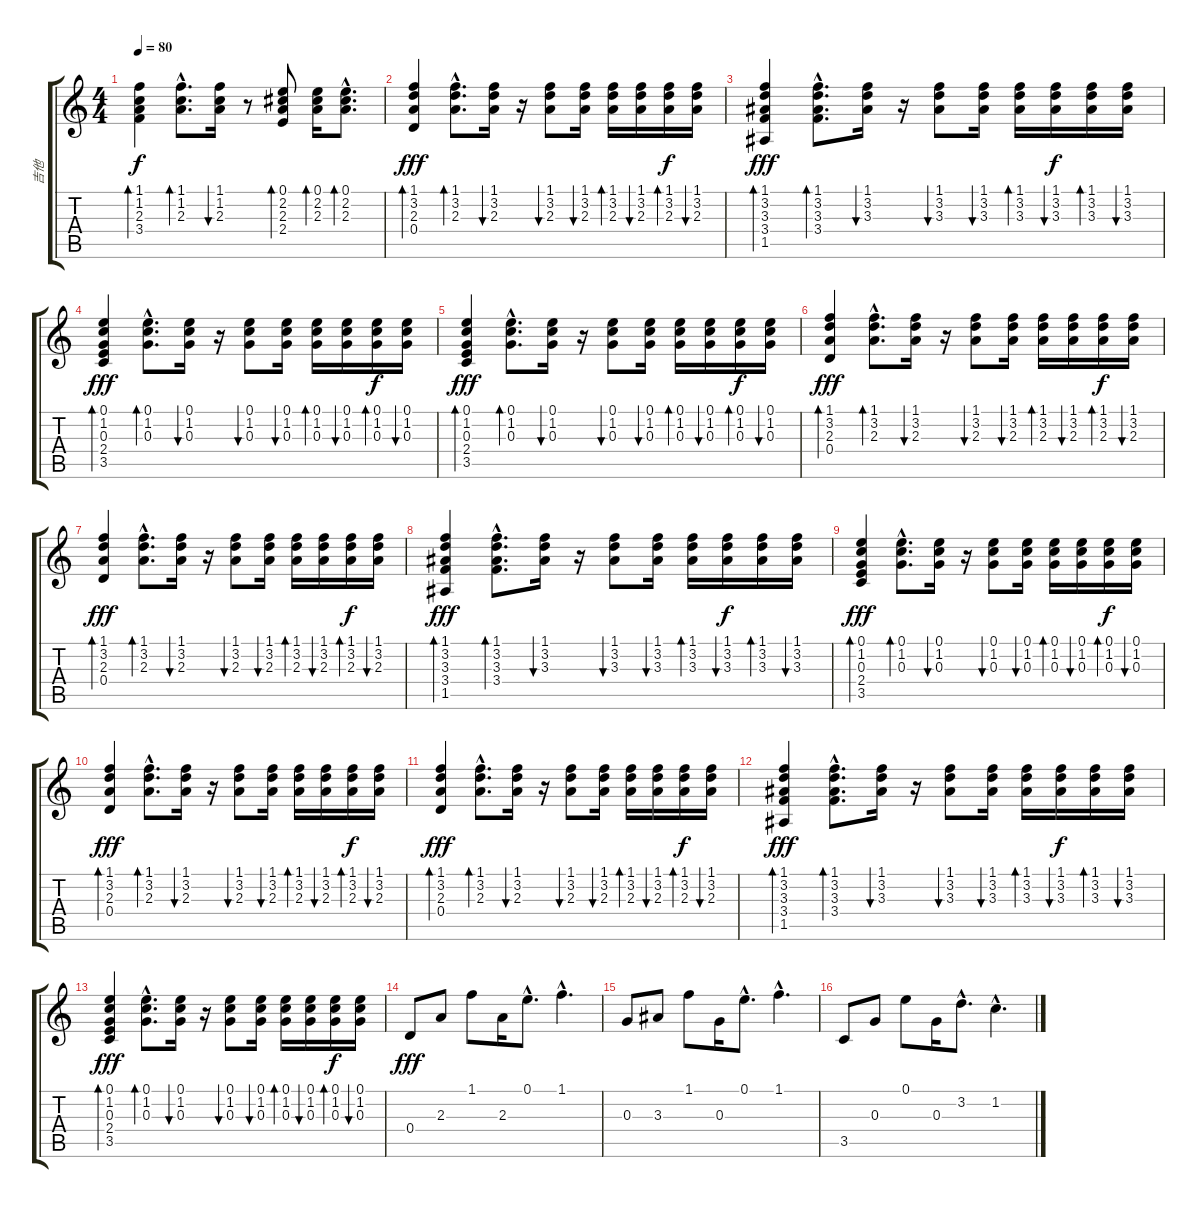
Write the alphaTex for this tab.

\track ("吉他" "吉他") {instrument acousticguitarsteel}
\staff {score tabs}
\tuning (E4 B3 G3 D3 A2 E2) {hide}
\ts (4 4)
\tempo 80
\clef g2
\ks c
(1.1 1.2 2.3 3.4).4{bd 60 dy f} (1.1{hac} 1.2{hac} 2.3{hac}).8{d bd 60} (1.1 1.2 2.3).16{bu 60} r.8 (0.1 2.2 2.3 2.4).8{bd 60} (0.1 2.2 2.3).16{bd 60} (0.1{hac} 2.2{hac} 2.3{hac}).8{d bd 60} |
(1.1 3.2 2.3 0.4).4{bd 60 dy fff} (1.1{hac} 3.2{hac} 2.3{hac}).8{d bd 60} (1.1 3.2 2.3).16{bu 60} r.16 (1.1 3.2 2.3).8{bu 60} (1.1 3.2 2.3).16{bu 60} (1.1 3.2 2.3).16{bd 60} (1.1 3.2 2.3).16{bu 60} (1.1 3.2 2.3).16{bd 60 dy f} (1.1 3.2 2.3).16{bu 60} |
(1.1 3.2 3.3 3.4 1.5).4{bd 60 dy fff} (1.1{hac} 3.2{hac} 3.3{hac} 3.4{hac}).8{d bd 60} (1.1 3.2 3.3).16{bu 60} r.16 (1.1 3.2 3.3).8{bu 60} (1.1 3.2 3.3).16{bu 60} (1.1 3.2 3.3).16{bd 60} (1.1 3.2 3.3).16{bu 60 dy f} (1.1 3.2 3.3).16{bd 60} (1.1 3.2 3.3).16{bu 60} |
(0.1 1.2 0.3 2.4 3.5).4{bd 60 dy fff} (0.1{hac} 1.2{hac} 0.3{hac}).8{d bd 60} (0.1 1.2 0.3).16{bu 60} r.16 (0.1 1.2 0.3).8{bu 60} (0.1 1.2 0.3).16{bu 60} (0.1 1.2 0.3).16{bd 60} (0.1 1.2 0.3).16{bu 60} (0.1 1.2 0.3).16{bd 60 dy f} (0.1 1.2 0.3).16{bu 60} |
(0.1 1.2 0.3 2.4 3.5).4{bd 60 dy fff} (0.1{hac} 1.2{hac} 0.3{hac}).8{d bd 60} (0.1 1.2 0.3).16{bu 60} r.16 (0.1 1.2 0.3).8{bu 60} (0.1 1.2 0.3).16{bu 60} (0.1 1.2 0.3).16{bd 60} (0.1 1.2 0.3).16{bu 60} (0.1 1.2 0.3).16{bd 60 dy f} (0.1 1.2 0.3).16{bu 60} |
(1.1 3.2 2.3 0.4).4{bd 60 dy fff} (1.1{hac} 3.2{hac} 2.3{hac}).8{d bd 60} (1.1 3.2 2.3).16{bu 60} r.16 (1.1 3.2 2.3).8{bu 60} (1.1 3.2 2.3).16{bu 60} (1.1 3.2 2.3).16{bd 60} (1.1 3.2 2.3).16{bu 60} (1.1 3.2 2.3).16{bd 60 dy f} (1.1 3.2 2.3).16{bu 60} |
(1.1 3.2 2.3 0.4).4{bd 60 dy fff} (1.1{hac} 3.2{hac} 2.3{hac}).8{d bd 60} (1.1 3.2 2.3).16{bu 60} r.16 (1.1 3.2 2.3).8{bu 60} (1.1 3.2 2.3).16{bu 60} (1.1 3.2 2.3).16{bd 60} (1.1 3.2 2.3).16{bu 60} (1.1 3.2 2.3).16{bd 60 dy f} (1.1 3.2 2.3).16{bu 60} |
(1.1 3.2 3.3 3.4 1.5).4{bd 60 dy fff} (1.1{hac} 3.2{hac} 3.3{hac} 3.4{hac}).8{d bd 60} (1.1 3.2 3.3).16{bu 60} r.16 (1.1 3.2 3.3).8{bu 60} (1.1 3.2 3.3).16{bu 60} (1.1 3.2 3.3).16{bd 60} (1.1 3.2 3.3).16{bu 60 dy f} (1.1 3.2 3.3).16{bd 60} (1.1 3.2 3.3).16{bu 60} |
(0.1 1.2 0.3 2.4 3.5).4{bd 60 dy fff} (0.1{hac} 1.2{hac} 0.3{hac}).8{d bd 60} (0.1 1.2 0.3).16{bu 60} r.16 (0.1 1.2 0.3).8{bu 60} (0.1 1.2 0.3).16{bu 60} (0.1 1.2 0.3).16{bd 60} (0.1 1.2 0.3).16{bu 60} (0.1 1.2 0.3).16{bd 60 dy f} (0.1 1.2 0.3).16{bu 60} |
(1.1 3.2 2.3 0.4).4{bd 60 dy fff} (1.1{hac} 3.2{hac} 2.3{hac}).8{d bd 60} (1.1 3.2 2.3).16{bu 60} r.16 (1.1 3.2 2.3).8{bu 60} (1.1 3.2 2.3).16{bu 60} (1.1 3.2 2.3).16{bd 60} (1.1 3.2 2.3).16{bu 60} (1.1 3.2 2.3).16{bd 60 dy f} (1.1 3.2 2.3).16{bu 60} |
(1.1 3.2 2.3 0.4).4{bd 60 dy fff} (1.1{hac} 3.2{hac} 2.3{hac}).8{d bd 60} (1.1 3.2 2.3).16{bu 60} r.16 (1.1 3.2 2.3).8{bu 60} (1.1 3.2 2.3).16{bu 60} (1.1 3.2 2.3).16{bd 60} (1.1 3.2 2.3).16{bu 60} (1.1 3.2 2.3).16{bd 60 dy f} (1.1 3.2 2.3).16{bu 60} |
(1.1 3.2 3.3 3.4 1.5).4{bd 60 dy fff} (1.1{hac} 3.2{hac} 3.3{hac} 3.4{hac}).8{d bd 60} (1.1 3.2 3.3).16{bu 60} r.16 (1.1 3.2 3.3).8{bu 60} (1.1 3.2 3.3).16{bu 60} (1.1 3.2 3.3).16{bd 60} (1.1 3.2 3.3).16{bu 60 dy f} (1.1 3.2 3.3).16{bd 60} (1.1 3.2 3.3).16{bu 60} |
(0.1 1.2 0.3 2.4 3.5).4{bd 60 dy fff} (0.1{hac} 1.2{hac} 0.3{hac}).8{d bd 60} (0.1 1.2 0.3).16{bu 60} r.16 (0.1 1.2 0.3).8{bu 60} (0.1 1.2 0.3).16{bu 60} (0.1 1.2 0.3).16{bd 60} (0.1 1.2 0.3).16{bu 60} (0.1 1.2 0.3).16{bd 60 dy f} (0.1 1.2 0.3).16{bu 60} |
0.4.8{dy fff} 2.3.8 1.1.8 2.3.16 0.1{hac}.8{d} 1.1{hac}.4{d} |
0.3.8 3.3.8 1.1.8 0.3.16 0.1{hac}.8{d} 1.1{hac}.4{d} |
3.5.8 0.3.8 0.1.8 0.3.16 3.2{hac}.8{d} 1.2{hac}.4{d}
